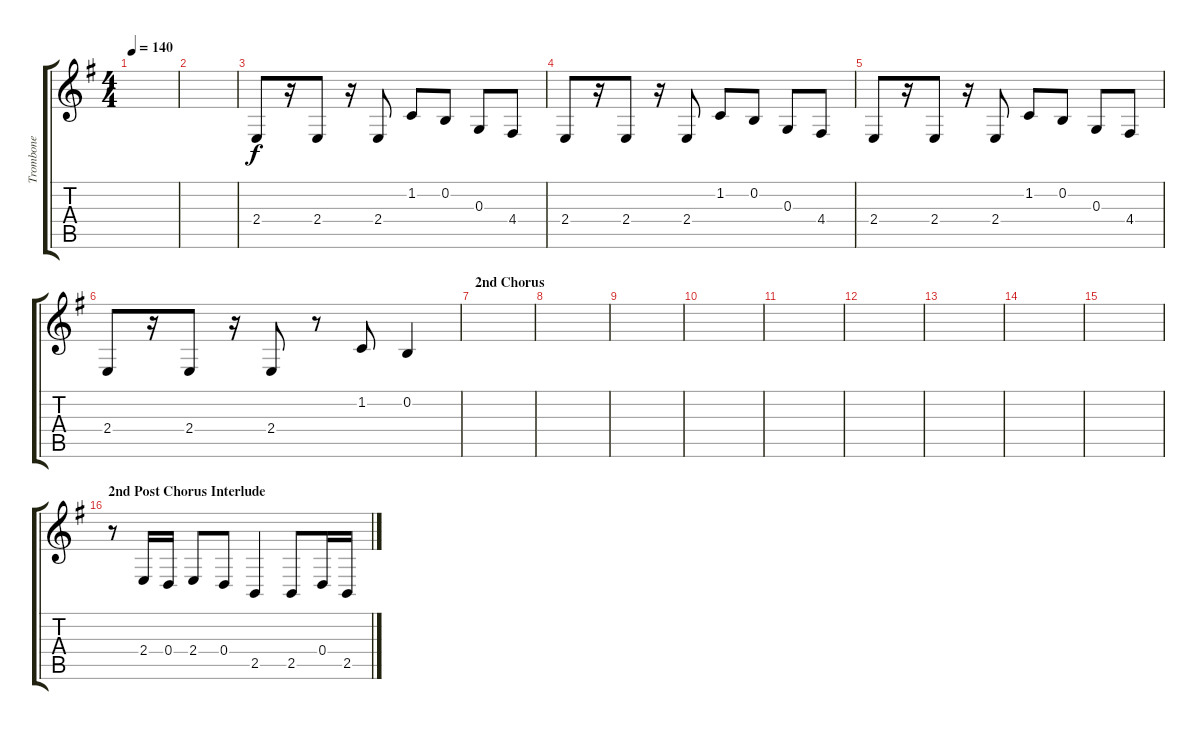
\track ("Trombone" "Trombone") {instrument trombone}
\staff {score tabs}
\tuning (E4 B3 G3 D3 A2 E2) {hide}
\ts (4 4)
\tempo 140
\clef g2
\ks g
|
|
2.4.8 r.16 2.4.8 r.16 2.4.8 1.2.8 0.2.8 0.3.8 4.4.8 |
2.4.8 r.16 2.4.8 r.16 2.4.8 1.2.8 0.2.8 0.3.8 4.4.8 |
2.4.8 r.16 2.4.8 r.16 2.4.8 1.2.8 0.2.8 0.3.8 4.4.8 |
2.4.8 r.16 2.4.8 r.16 2.4.8 r.8 1.2.8 0.2.4 |
\section ("" "2nd Chorus")
|
|
|
|
|
|
|
|
|
\section ("" "2nd Post Chorus Interlude")
r.8 2.4.16 0.4.16 2.4.8 0.4.8 2.5.4 2.5.8 0.4.16 2.5.16
